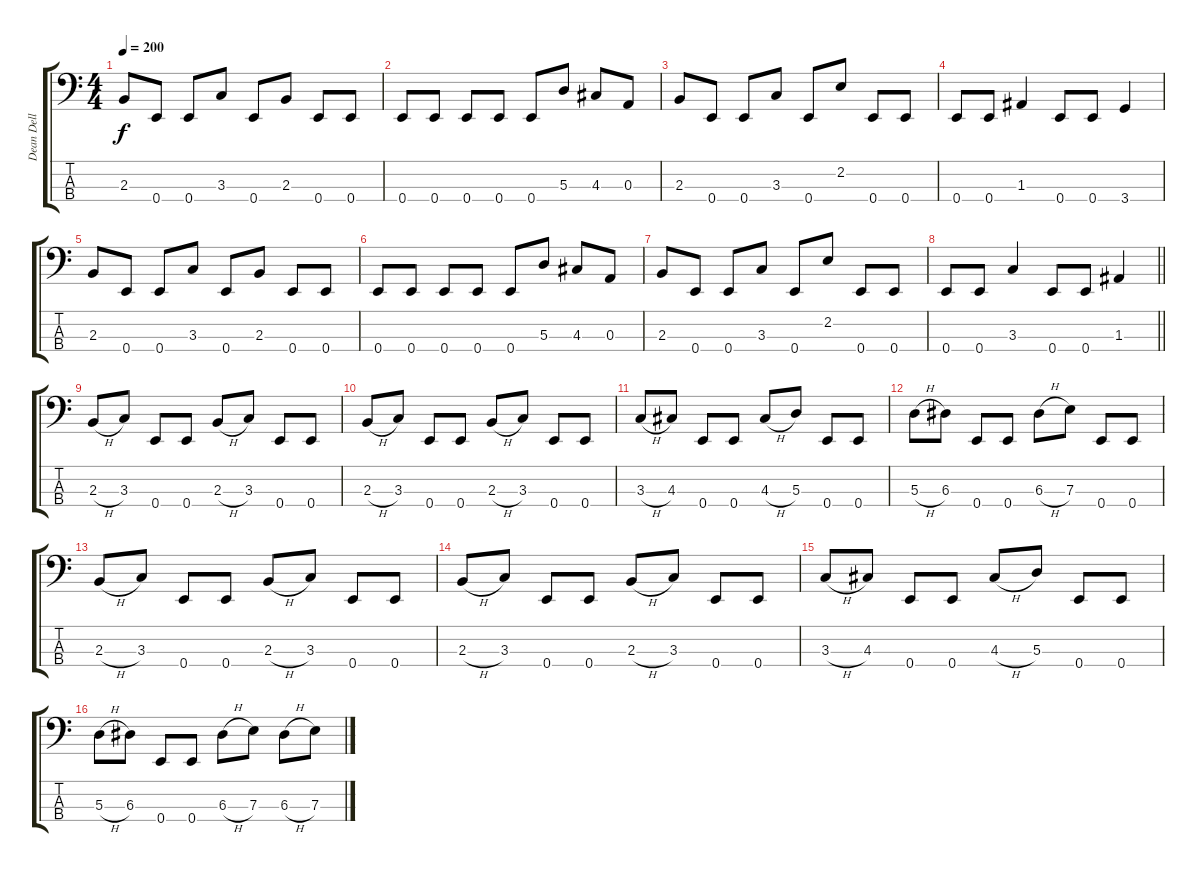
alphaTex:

\track ("Dean Dell" "Dean Dell") {instrument electricbasspick}
\staff {score tabs}
\tuning (G2 D2 A1 E1) {hide}
\ts (4 4)
\tempo 200
\clef f4
\ks c
2.3.8{dy f} 0.4.8 0.4.8 3.3.8 0.4.8 2.3.8 0.4.8 0.4.8 |
0.4.8 0.4.8 0.4.8 0.4.8 0.4.8 5.3.8 4.3.8 0.3.8 |
2.3.8 0.4.8 0.4.8 3.3.8 0.4.8 2.2.8 0.4.8 0.4.8 |
0.4.8 0.4.8 1.3.4 0.4.8 0.4.8 3.4.4 |
2.3.8 0.4.8 0.4.8 3.3.8 0.4.8 2.3.8 0.4.8 0.4.8 |
0.4.8 0.4.8 0.4.8 0.4.8 0.4.8 5.3.8 4.3.8 0.3.8 |
2.3.8 0.4.8 0.4.8 3.3.8 0.4.8 2.2.8 0.4.8 0.4.8 |
\barLineRight lightlight
0.4.8 0.4.8 3.3.4 0.4.8 0.4.8 1.3.4 |
2.3{h}.8 3.3.8 0.4.8 0.4.8 2.3{h}.8 3.3.8 0.4.8 0.4.8 |
2.3{h}.8 3.3.8 0.4.8 0.4.8 2.3{h}.8 3.3.8 0.4.8 0.4.8 |
3.3{h}.8 4.3.8 0.4.8 0.4.8 4.3{h}.8 5.3.8 0.4.8 0.4.8 |
5.3{h}.8 6.3.8 0.4.8 0.4.8 6.3{h}.8 7.3.8 0.4.8 0.4.8 |
2.3{h}.8 3.3.8 0.4.8 0.4.8 2.3{h}.8 3.3.8 0.4.8 0.4.8 |
2.3{h}.8 3.3.8 0.4.8 0.4.8 2.3{h}.8 3.3.8 0.4.8 0.4.8 |
3.3{h}.8 4.3.8 0.4.8 0.4.8 4.3{h}.8 5.3.8 0.4.8 0.4.8 |
5.3{h}.8 6.3.8 0.4.8 0.4.8 6.3{h}.8 7.3.8 6.3{h}.8 7.3.8
